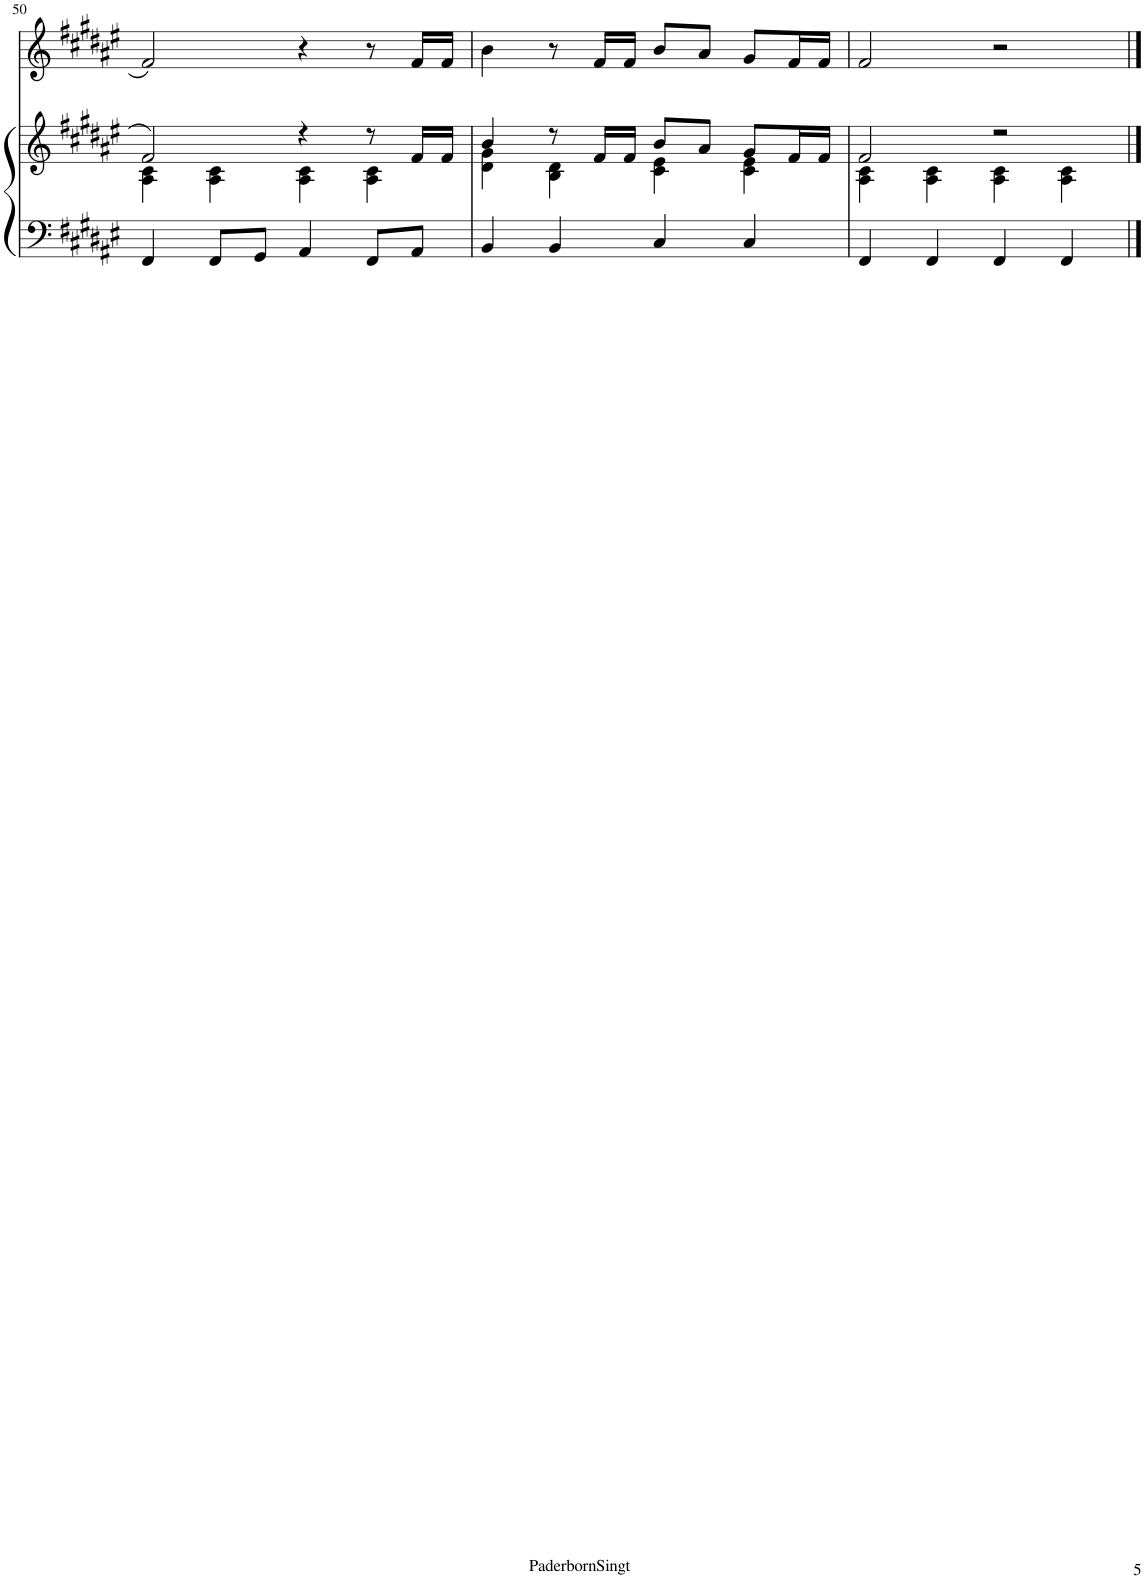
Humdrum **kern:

**kern	**kern	**kern
*part2	*part2	*part1
*staff3	*staff2	*staff1
*I"Piano	*	*I"Voice
*I'Pno	*	*I'V
!!LO:PB:g=z
*clefF4	*clefG2	*clefG2
*k[f#c#g#d#a#e#]	*k[f#c#g#d#a#e#]	*k[f#c#g#d#a#e#]
*M4/4	*M4/4	*M4/4
*met(c)	*met(c)	*met(c)
=50	=50	=50
*	*^	*
4FF#/	2f#/	4A#\ 4c#\	2f#/
8FF#/L	.	4A#\ 4c#\	.
8GG#/J	.	.	.
4AA#/	4r	4A#\ 4c#\	4r
8FF#/L	8r	4A#\ 4c#\	8r
8AA#/J	16f#/LL	.	16f#/LL
.	16f#/JJ	.	16f#/JJ
=51	=51	=51	=51
4BB/	4b/	4d#\ 4g#\	4b\
4BB/	8r	4B\ 4d#\	8r
.	16f#/LL	.	16f#/LL
.	16f#/JJ	.	16f#/JJ
4C#/	8b/L	4c#\ 4e#\	8b/L
.	8a#/J	.	8a#/J
4C#/	8g#/L	4c#\ 4e#\	8g#/L
.	16f#/L	.	16f#/L
.	16f#/JJ	.	16f#/JJ
=52	=52	=52	=52
4FF#/	2f#/	4A#\ 4c#\	2f#/
4FF#/	.	4A#\ 4c#\	.
4FF#/	2r	4A#\ 4c#\	2r
4FF#/	.	4A#\ 4c#\	.
*	*v	*v	*
==	==	==
*-	*-	*-
